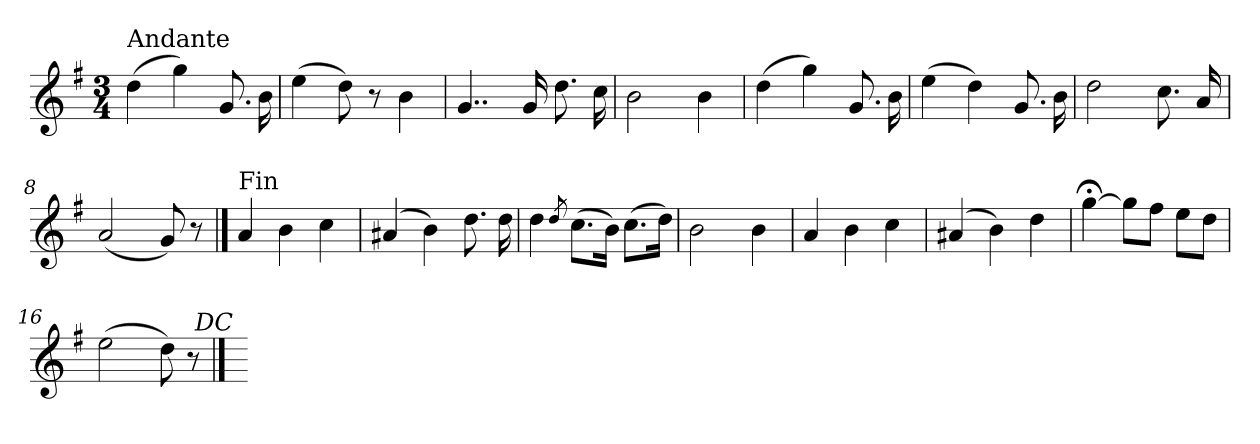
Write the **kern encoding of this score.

**kern
*part1
*staff1
*clefG2
*k[f#]
*G:
*M3/4
=1
!LO:TX:a:t=Andante
(>4dd\
4gg\)
8.g/
16b\
=2
(>4ee\
8dd\)
8r
4b\
=3
4..g/
16g/
8.dd\
16cc\
=4
2b\
4b\
=5
(>4dd\
4gg\)
8.g/
16b\
=6
(>4ee\
4dd\)
8.g/
16b\
!!LO:LB:g=z
=7
2dd\
8.cc\
16a/
=8
(<2a/
8g/)
8r
==9
!LO:TX:a:t=Fin
4a/
4b\
4cc\
=10
(>4a#X/
4b\)
8.dd\
16dd\
=11
4dd\
8qdd/
(>8.cc\L
16b\Jk)
(>8.cc\L
16dd\Jk)
=12
2b\
4b\
=13
4a/
4b\
4cc\
!!LO:LB:g=z
=14
(>4a#X/
4b\)
4dd\
=15
[4gg;<\
8gg\L]
8ff#\J
8ee\L
8dd\J
=16
(>2ee\
8dd\)
8r
!LO:TX:a:i:cj:t=DC
==
*-
